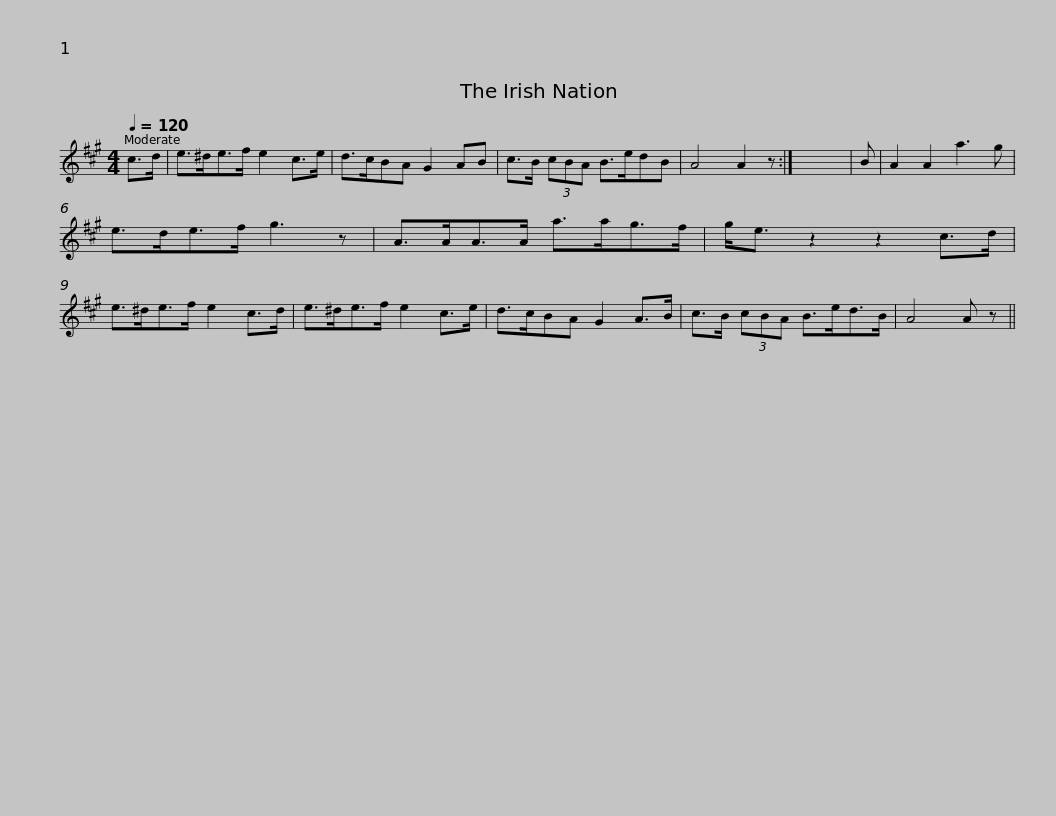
X:1
L:1/8
Q:1/4=120
M:4/4
I:linebreak $
K:A
V:1 treble
V:1
 c>d | e>^de>f e2 c>e | d>cBA G2 AB | c>B (3cBA B>edB | A4 A2 z :| %5
 x8 | B | A2 A2 a3 g |$ e>de>f g3 z | A>AA>A a>ag>f | %10
 g<e z2 z2 c>d | e>^de>f e2 c>d | e>^de>f e2 c>e |$ d>cBA G2 A>B | c>B (3cBA B>ed>B | %15
 A4 A z || %16
